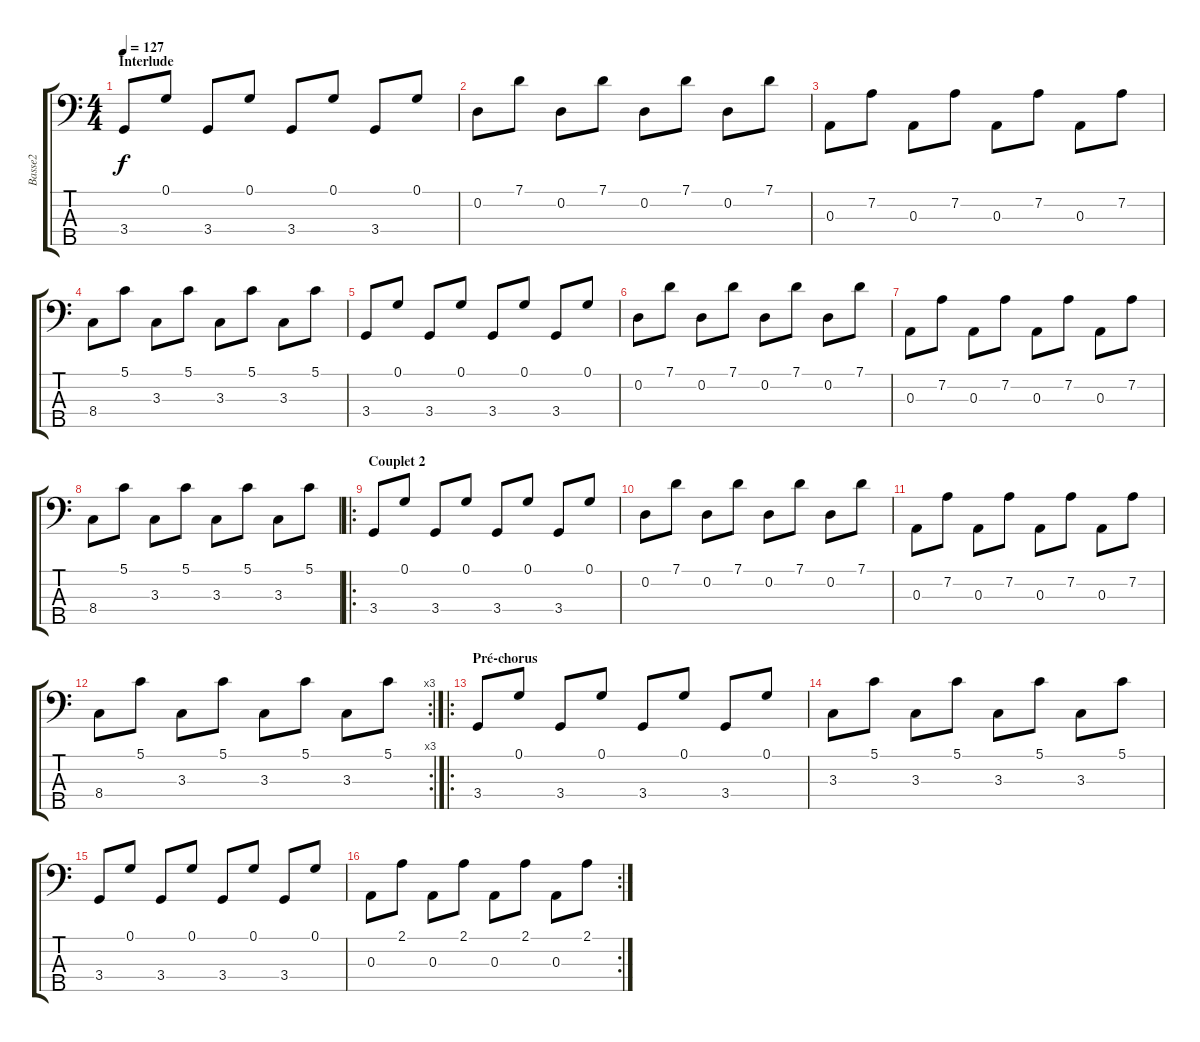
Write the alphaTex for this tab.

\track ("Basse2" "Basse2") {instrument electricbassfinger}
\staff {score tabs}
\tuning (G2 D2 A1 E1 B0) {hide}
\ts (4 4)
\section ("" "Interlude")
\tempo 127
\clef f4
\ks c
3.4.8{dy f} 0.1.8 3.4.8 0.1.8 3.4.8 0.1.8 3.4.8 0.1.8 |
0.2.8 7.1.8 0.2.8 7.1.8 0.2.8 7.1.8 0.2.8 7.1.8 |
0.3.8 7.2.8 0.3.8 7.2.8 0.3.8 7.2.8 0.3.8 7.2.8 |
8.4.8 5.1.8 3.3.8 5.1.8 3.3.8 5.1.8 3.3.8 5.1.8 |
3.4.8 0.1.8 3.4.8 0.1.8 3.4.8 0.1.8 3.4.8 0.1.8 |
0.2.8 7.1.8 0.2.8 7.1.8 0.2.8 7.1.8 0.2.8 7.1.8 |
0.3.8 7.2.8 0.3.8 7.2.8 0.3.8 7.2.8 0.3.8 7.2.8 |
8.4.8 5.1.8 3.3.8 5.1.8 3.3.8 5.1.8 3.3.8 5.1.8 |
\ro
\section ("" "Couplet 2")
3.4.8 0.1.8 3.4.8 0.1.8 3.4.8 0.1.8 3.4.8 0.1.8 |
0.2.8 7.1.8 0.2.8 7.1.8 0.2.8 7.1.8 0.2.8 7.1.8 |
0.3.8 7.2.8 0.3.8 7.2.8 0.3.8 7.2.8 0.3.8 7.2.8 |
\rc 3
8.4.8 5.1.8 3.3.8 5.1.8 3.3.8 5.1.8 3.3.8 5.1.8 |
\ro
\section ("" "Pré-chorus")
3.4.8 0.1.8 3.4.8 0.1.8 3.4.8 0.1.8 3.4.8 0.1.8 |
3.3.8 5.1.8 3.3.8 5.1.8 3.3.8 5.1.8 3.3.8 5.1.8 |
3.4.8 0.1.8 3.4.8 0.1.8 3.4.8 0.1.8 3.4.8 0.1.8 |
\rc 2
0.3.8 2.1.8 0.3.8 2.1.8 0.3.8 2.1.8 0.3.8 2.1.8
